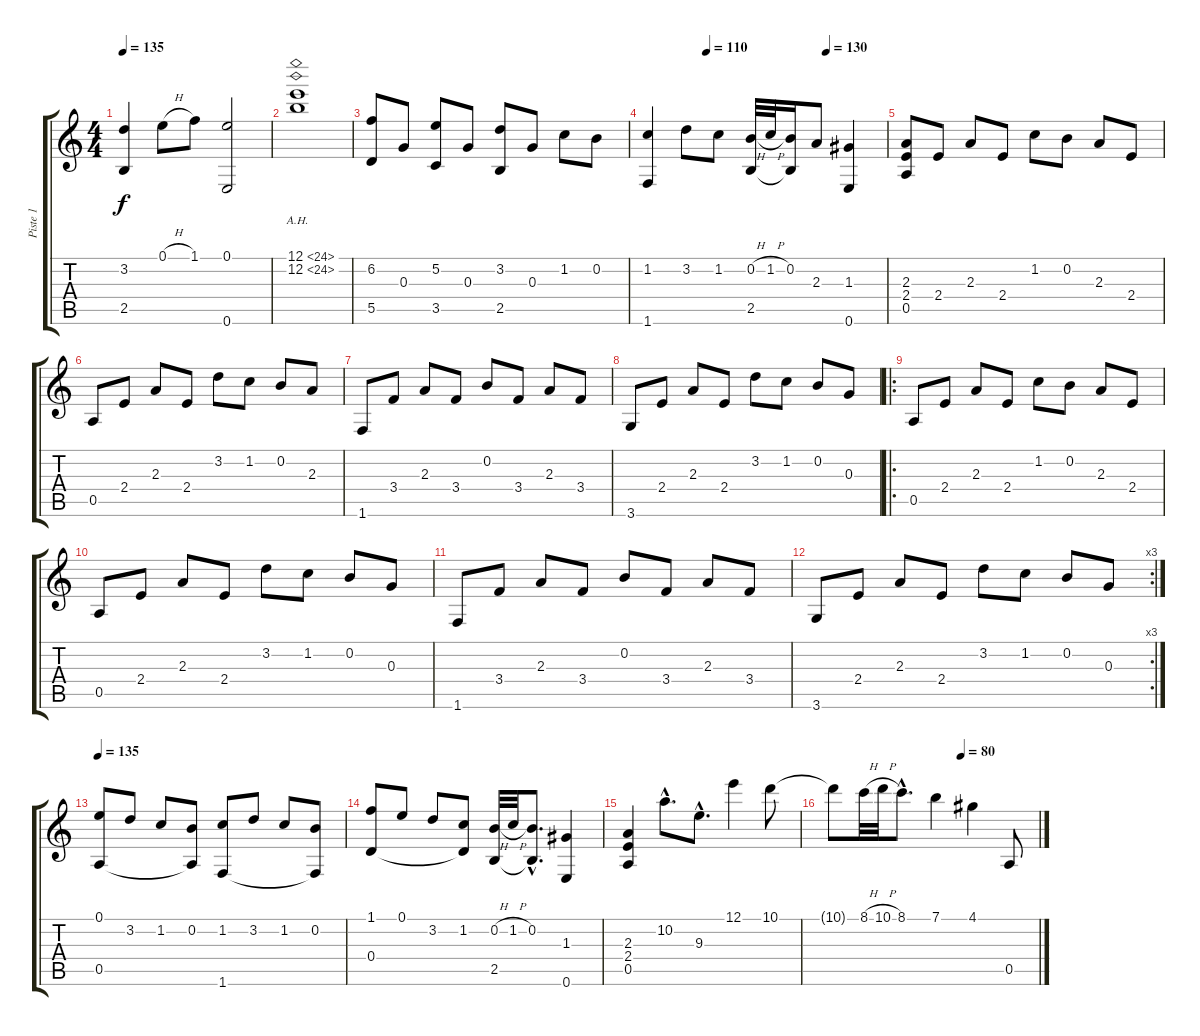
\track ("Piste 1" "Piste 1") {instrument acousticguitarsteel}
\staff {score tabs}
\tuning (E4 B3 G3 D3 A2 E2) {hide}
\ts (4 4)
\tempo 135
\clef g2
\ks c
(3.2 2.5).4{dy f} 0.1{h}.8 1.1.8 (0.1 0.6).2 |
(12.1{ah 12} 12.2{ah 12}).1 |
(6.2 5.5).8 0.3.8 (5.2 3.5).8 0.3.8 (3.2 2.5).8 0.3.8 1.2.8 0.2.8 |
\tempo (110 0.25)
\tempo (130 0.75)
(1.2 1.6).4 3.2.8 1.2.8 (0.2{h} 2.5).32 1.2{h}.32 (0.2 2.5{t}).16 2.3.8 (1.3 0.6).4 |
(2.3 2.4 0.5).8 2.4.8 2.3.8 2.4.8 1.2.8 0.2.8 2.3.8 2.4.8 |
0.5.8 2.4.8 2.3.8 2.4.8 3.2.8 1.2.8 0.2.8 2.3.8 |
1.6.8 3.4.8 2.3.8 3.4.8 0.2.8 3.4.8 2.3.8 3.4.8 |
3.6.8 2.4.8 2.3.8 2.4.8 3.2.8 1.2.8 0.2.8 0.3.8 |
\ro
0.5.8 2.4.8 2.3.8 2.4.8 1.2.8 0.2.8 2.3.8 2.4.8 |
0.5.8 2.4.8 2.3.8 2.4.8 3.2.8 1.2.8 0.2.8 0.3.8 |
1.6.8 3.4.8 2.3.8 3.4.8 0.2.8 3.4.8 2.3.8 3.4.8 |
\rc 3
3.6.8 2.4.8 2.3.8 2.4.8 3.2.8 1.2.8 0.2.8 0.3.8 |
\tempo 135
(0.1 0.5).8 3.2.8 1.2.8 (0.2 0.5{t}).8 (1.2 1.6).8 3.2.8 1.2.8 (0.2 1.6{t}).8 |
(1.1 0.4).8 0.1.8 3.2.8 (1.2 0.4{t}).8 (0.2{h} 2.5).32 1.2{h}.32 (0.2{hac} 2.5{hac t}).8{d} (1.3 0.6).4 |
(2.3 2.4 0.5).4 10.2{hac}.8{d} 9.3{hac}.8{d} 12.1.4 10.1.8 |
\tempo (80 0.625)
10.1{t}.8 8.1{h}.32 10.1{h}.32 8.1{hac}.8{d} 7.1.4 4.1.4 0.5.8
